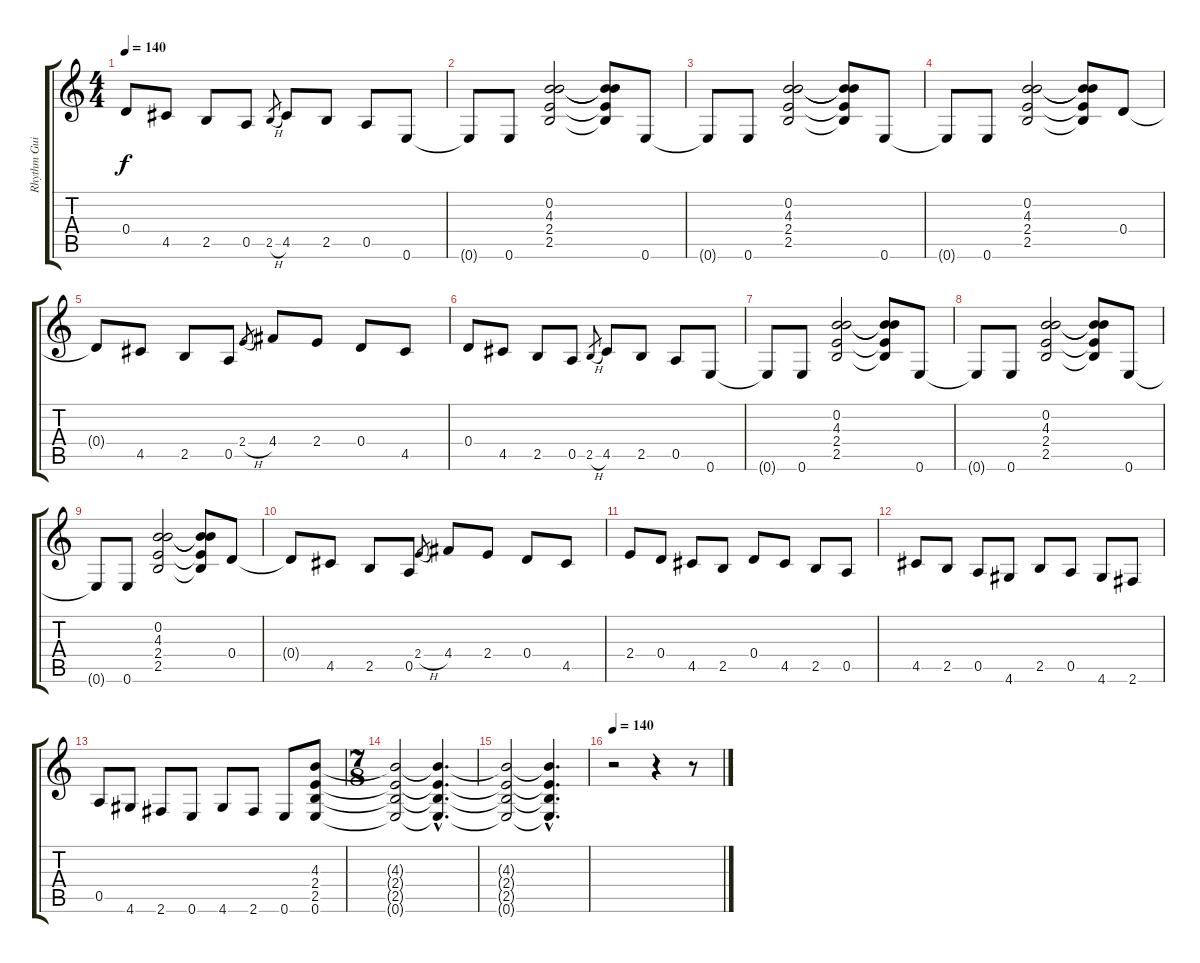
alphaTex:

\track ("Rhythm Guitar 2" "Rhythm Gui") {instrument overdrivenguitar}
\staff {score tabs}
\tuning (E4 B3 G3 D3 A2 E2) {hide}
\ts (4 4)
\tempo 140
\clef g2
\ks c
0.4.8{dy f} 4.5.8 2.5.8 0.5.8 2.5{h}.8{gr} 4.5.8 2.5.8 0.5.8 0.6.8 |
0.6{t}.8 0.6.8 (0.2 4.3 2.4 2.5).2 (0.2{t} 4.3{t} 2.4{t} 2.5{t}).8 0.6.8 |
0.6{t}.8 0.6.8 (0.2 4.3 2.4 2.5).2 (0.2{t} 4.3{t} 2.4{t} 2.5{t}).8 0.6.8 |
0.6{t}.8 0.6.8 (0.2 4.3 2.4 2.5).2 (0.2{t} 4.3{t} 2.4{t} 2.5{t}).8 0.4.8 |
0.4{t}.8 4.5.8 2.5.8 0.5.8 2.4{h}.8{gr} 4.4.8 2.4.8 0.4.8 4.5.8 |
0.4.8 4.5.8 2.5.8 0.5.8 2.5{h}.8{gr} 4.5.8 2.5.8 0.5.8 0.6.8 |
0.6{t}.8 0.6.8 (0.2 4.3 2.4 2.5).2 (0.2{t} 4.3{t} 2.4{t} 2.5{t}).8 0.6.8 |
0.6{t}.8 0.6.8 (0.2 4.3 2.4 2.5).2 (0.2{t} 4.3{t} 2.4{t} 2.5{t}).8 0.6.8 |
0.6{t}.8 0.6.8 (0.2 4.3 2.4 2.5).2 (0.2{t} 4.3{t} 2.4{t} 2.5{t}).8 0.4.8 |
0.4{t}.8 4.5.8 2.5.8 0.5.8 2.4{h}.8{gr} 4.4.8 2.4.8 0.4.8 4.5.8 |
2.4.8 0.4.8 4.5.8 2.5.8 0.4.8 4.5.8 2.5.8 0.5.8 |
4.5.8 2.5.8 0.5.8 4.6.8 2.5.8 0.5.8 4.6.8 2.6.8 |
0.5.8 4.6.8 2.6.8 0.6.8 4.6.8 2.6.8 0.6.8 (4.3 2.4 2.5 0.6).8 |
\ts (7 8)
(4.3{t} 2.4{t} 2.5{t} 0.6{t}).2 (4.3{hac t} 2.4{hac t} 2.5{hac t} 0.6{hac t}).4{d} |
(4.3{t} 2.4{t} 2.5{t} 0.6{t}).2 (4.3{hac t} 2.4{hac t} 2.5{hac t} 0.6{hac t}).4{d} |
\tempo 140
r.2 r.4 r.8
